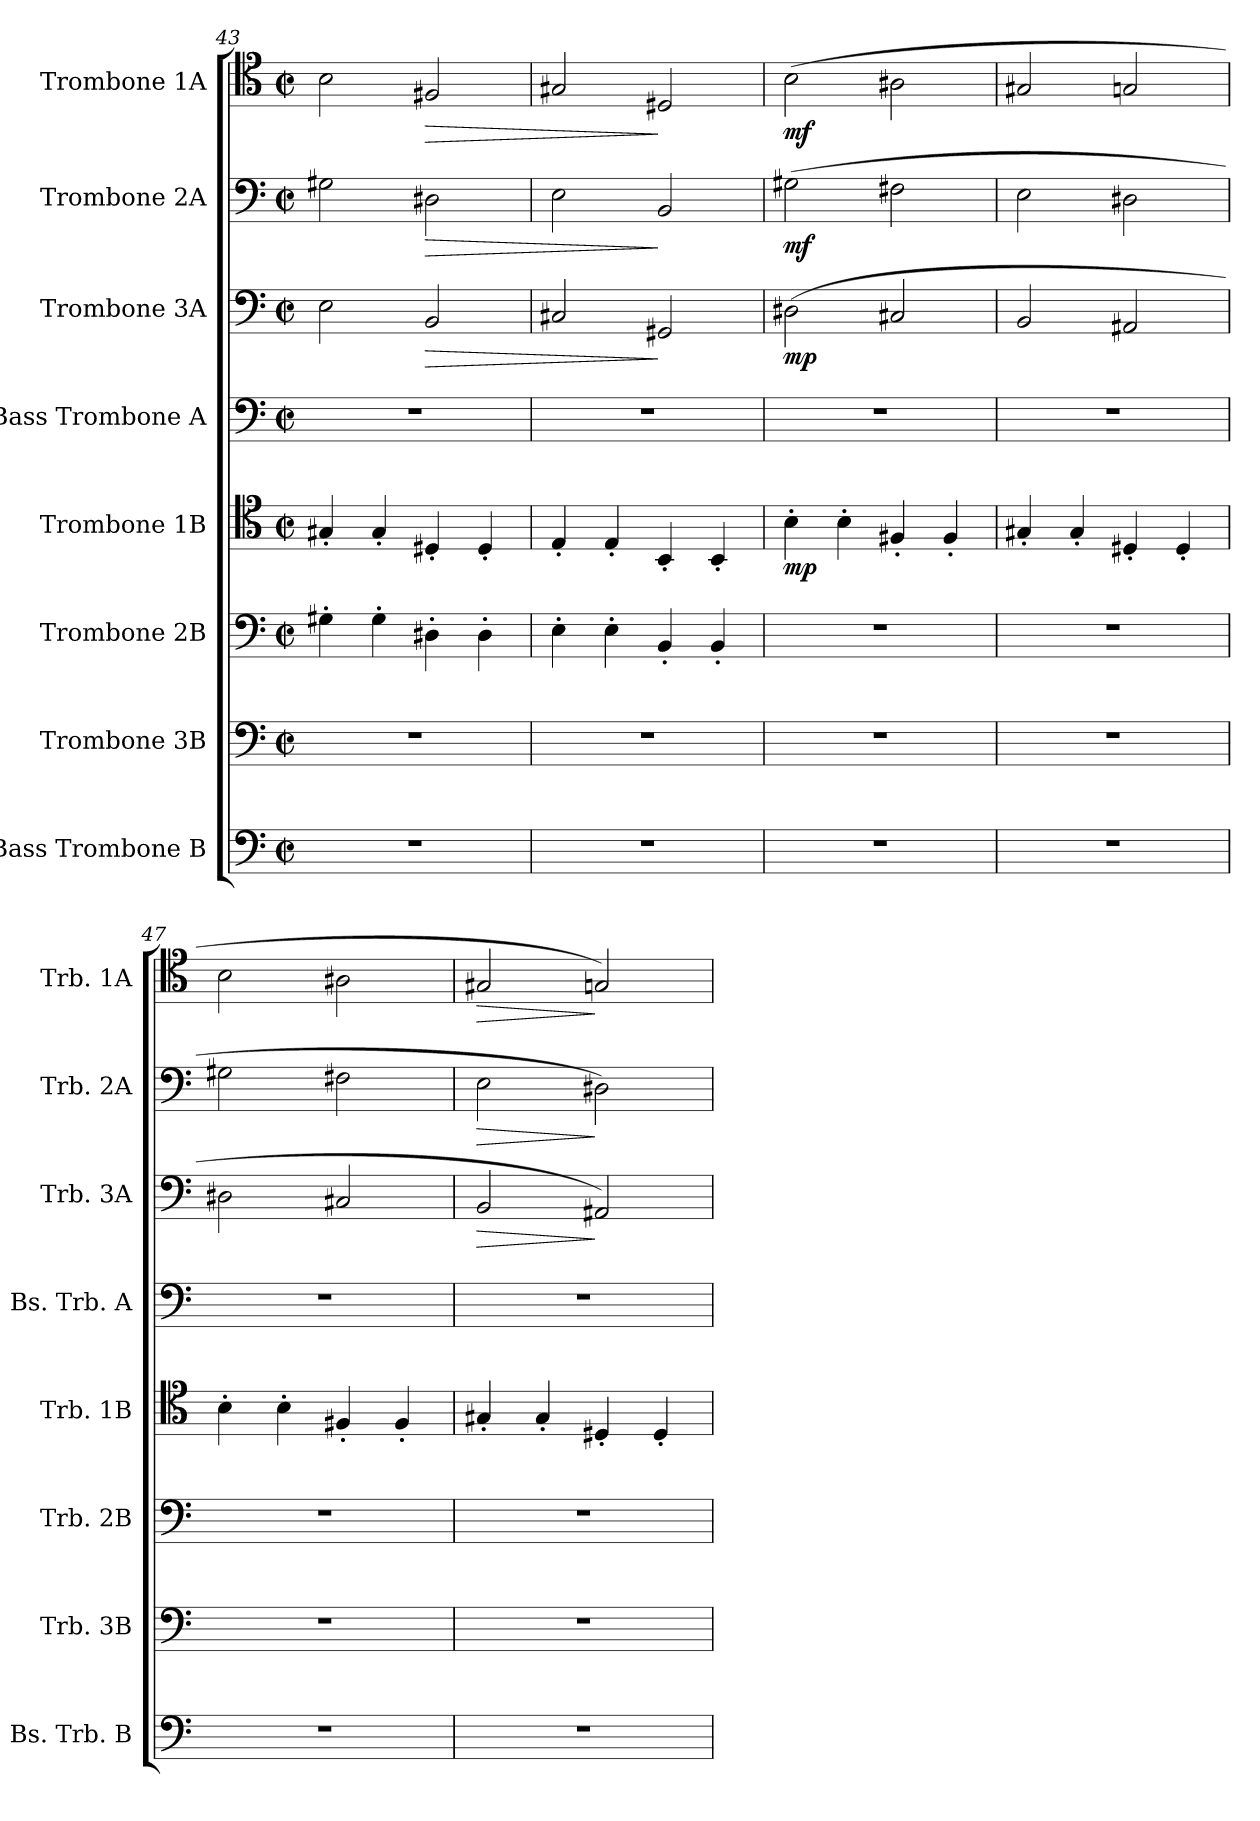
**kern	**kern	**kern	**kern	**dynam	**kern	**kern	**dynam	**kern	**dynam	**kern	**dynam
*part8	*part7	*part6	*part5	*part5	*part4	*part3	*part3	*part2	*part2	*part1	*part1
*staff8	*staff7	*staff6	*staff5	*staff5	*staff4	*staff3	*staff3	*staff2	*staff2	*staff1	*staff1
*I"Bass Trombone B	*I"Trombone 3B	*I"Trombone 2B	*I"Trombone 1B	*	*I"Bass Trombone A	*I"Trombone 3A	*	*I"Trombone 2A	*	*I"Trombone 1A	*
*I'Bs. Trb. B	*I'Trb. 3B	*I'Trb. 2B	*I'Trb. 1B	*	*I'Bs. Trb. A	*I'Trb. 3A	*	*I'Trb. 2A	*	*I'Trb. 1A	*
!!LO:PB:g=z
*clefF4	*clefF4	*clefF4	*clefC4	*	*clefF4	*clefF4	*	*clefF4	*	*clefC4	*
*k[]	*k[]	*k[]	*k[]	*	*k[]	*k[]	*	*k[]	*	*k[]	*
*M2/2	*M2/2	*M2/2	*M2/2	*	*M2/2	*M2/2	*	*M2/2	*	*M2/2	*
*met(c|)	*met(c|)	*met(c|)	*met(c|)	*	*met(c|)	*met(c|)	*	*met(c|)	*	*met(c|)	*
=43	=43	=43	=43	=43	=43	=43	=43	=43	=43	=43	=43
1r	1r	4G#X'\	4G#X'/	.	1r	2E\	.	2G#X\	.	2B\	.
.	.	4G#'\	4G#'/	.	.	.	.	.	.	.	.
!	!	!	!	!	!	!	!LO:HP:b	!	!LO:HP:b	!	!LO:HP:b
.	.	4D#X'\	4D#X'/	.	.	2BB/	>	2D#X\	>	2F#X/	>
.	.	4D#'\	4D#'/	.	.	.	.	.	.	.	.
=44	=44	=44	=44	=44	=44	=44	=44	=44	=44	=44	=44
1r	1r	4E'\	4E'/	.	1r	2C#X/	.	2E\	.	2G#X/	.
.	.	4E'\	4E'/	.	.	.	.	.	.	.	.
.	.	4BB'/	4BB'/	.	.	2GG#X/	]	2BB/	]	2D#X/	]
.	.	4BB'/	4BB'/	.	.	.	.	.	.	.	.
=45	=45	=45	=45	=45	=45	=45	=45	=45	=45	=45	=45
!	!	!	!	!LO:DY:b	!	!	!LO:DY:b	!	!LO:DY:b	!	!LO:DY:b
1r	1r	1r	4B'\	mp	1r	(>2D#X\	mp	(>2G#X\	mf	(>2B\	mf
.	.	.	4B'\	.	.	.	.	.	.	.	.
.	.	.	4F#X'/	.	.	2C#X/	.	2F#X\	.	2A#X\	.
.	.	.	4F#'/	.	.	.	.	.	.	.	.
=46	=46	=46	=46	=46	=46	=46	=46	=46	=46	=46	=46
1r	1r	1r	4G#X'/	.	1r	2BB/	.	2E\	.	2G#X/	.
.	.	.	4G#'/	.	.	.	.	.	.	.	.
.	.	.	4D#X'/	.	.	2AA#X/	.	2D#X\	.	2Gn/	.
.	.	.	4D#'/	.	.	.	.	.	.	.	.
=47	=47	=47	=47	=47	=47	=47	=47	=47	=47	=47	=47
1r	1r	1r	4B'\	.	1r	2D#X\	.	2G#X\	.	2B\	.
.	.	.	4B'\	.	.	.	.	.	.	.	.
.	.	.	4F#X'/	.	.	2C#X/	.	2F#X\	.	2A#X\	.
.	.	.	4F#'/	.	.	.	.	.	.	.	.
=48	=48	=48	=48	=48	=48	=48	=48	=48	=48	=48	=48
!	!	!	!	!	!	!	!LO:HP:b	!	!LO:HP:b	!	!LO:HP:b
1r	1r	1r	4G#X'/	.	1r	2BB/	>	2E\	>	2G#X/	>
.	.	.	4G#'/	.	.	.	.	.	.	.	.
.	.	.	4D#X'/	.	.	2AA#X/)	]	2D#X\)	]	2Gn/)	]
.	.	.	4D#'/	.	.	.	.	.	.	.	.
=	=	=	=	=	=	=	=	=	=	=	=
*-	*-	*-	*-	*-	*-	*-	*-	*-	*-	*-	*-
